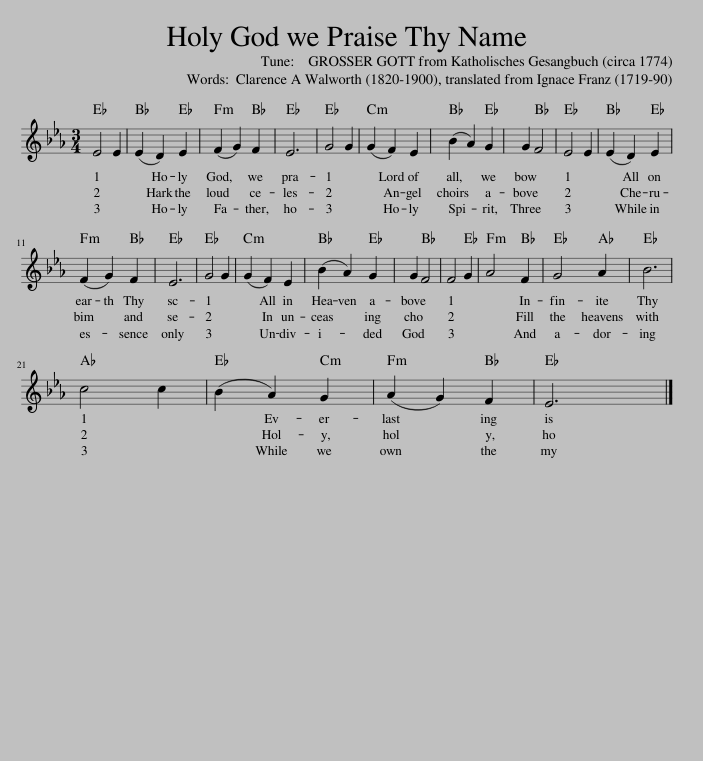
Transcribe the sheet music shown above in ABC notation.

X:1
L:1/8
M:3/4
I:linebreak $
K:Eb
V:1 treble
V:1
 E4 E2 | (E2 D2) E2 | (F2 G2) F2 | E6 | G4 G2 | %5
 (G2 F2) E2 | (B2 A2) G2 | G2 F4 | E4 E2 | (E2 D2) E2 |$ %10
 (F2 G2) F2 | E6 | G4 G2 | (G2 F2) E2 | (B2 A2) G2 | %15
 G2 F4 | F4 G2 | A4 F2 | G4 A2 | B6 |$ %20
 c4 c2 | (B2 A2) G2 | (A2 G2) F2 | E6 |] %24
